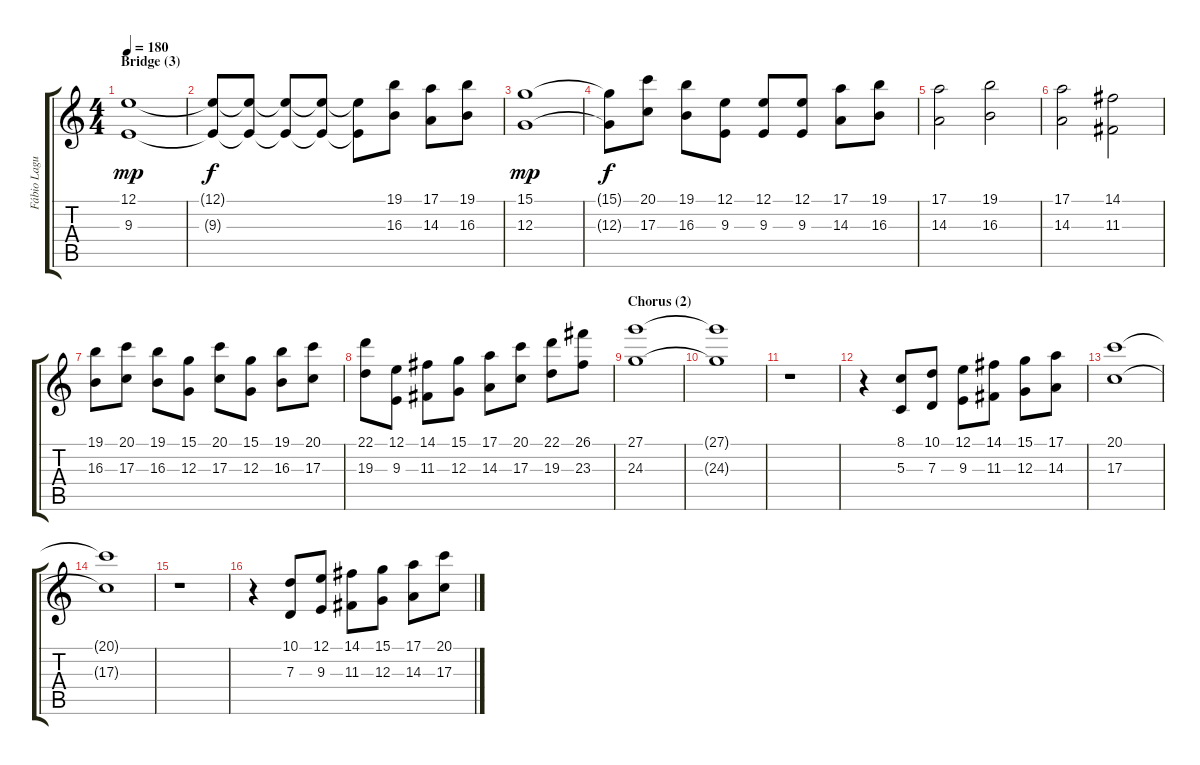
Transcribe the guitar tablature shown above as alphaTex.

\track ("Fábio Laguna" "Fábio Lagu") {instrument stringensemble1}
\staff {score tabs}
\tuning (E4 B3 G3 D3 A2 E2) {hide}
\ts (4 4)
\section ("" "Bridge (3)")
\tempo 180
\clef g2
\ks c
(12.1 9.3).1{dy mp volume 13 instrument tremolostrings} |
(12.1{t} 9.3{t}).8{dy f} (12.1{t} 9.3{t}).8 (12.1{t} 9.3{t}).8 (12.1{t} 9.3{t}).8 (12.1{t} 9.3{t}).8 (19.1 16.3).8 (17.1 14.3).8 (19.1 16.3).8 |
(15.1 12.3).1{dy mp} |
(15.1{t} 12.3{t}).8{dy f} (20.1 17.3).8 (19.1 16.3).8 (12.1 9.3).8 (12.1 9.3).8 (12.1 9.3).8 (17.1 14.3).8 (19.1 16.3).8 |
(17.1 14.3).2 (19.1 16.3).2 |
(17.1 14.3).2 (14.1 11.3).2 |
(19.1 16.3).8 (20.1 17.3).8 (19.1 16.3).8 (15.1 12.3).8 (20.1 17.3).8 (15.1 12.3).8 (19.1 16.3).8 (20.1 17.3).8 |
(22.1 19.3).8 (12.1 9.3).8 (14.1 11.3).8 (15.1 12.3).8 (17.1 14.3).8 (20.1 17.3).8 (22.1 19.3).8 (26.1 23.3).8 |
\section ("" "Chorus (2)")
(27.1 24.3).1 |
(27.1{t} 24.3{t}).1 |
r.1 |
r.4 (8.1 5.3).8 (10.1 7.3).8 (12.1 9.3).8 (14.1 11.3).8 (15.1 12.3).8 (17.1 14.3).8 |
(20.1 17.3).1 |
(20.1{t} 17.3{t}).1 |
r.1 |
r.4 (10.1 7.3).8 (12.1 9.3).8 (14.1 11.3).8 (15.1 12.3).8 (17.1 14.3).8 (20.1 17.3).8
